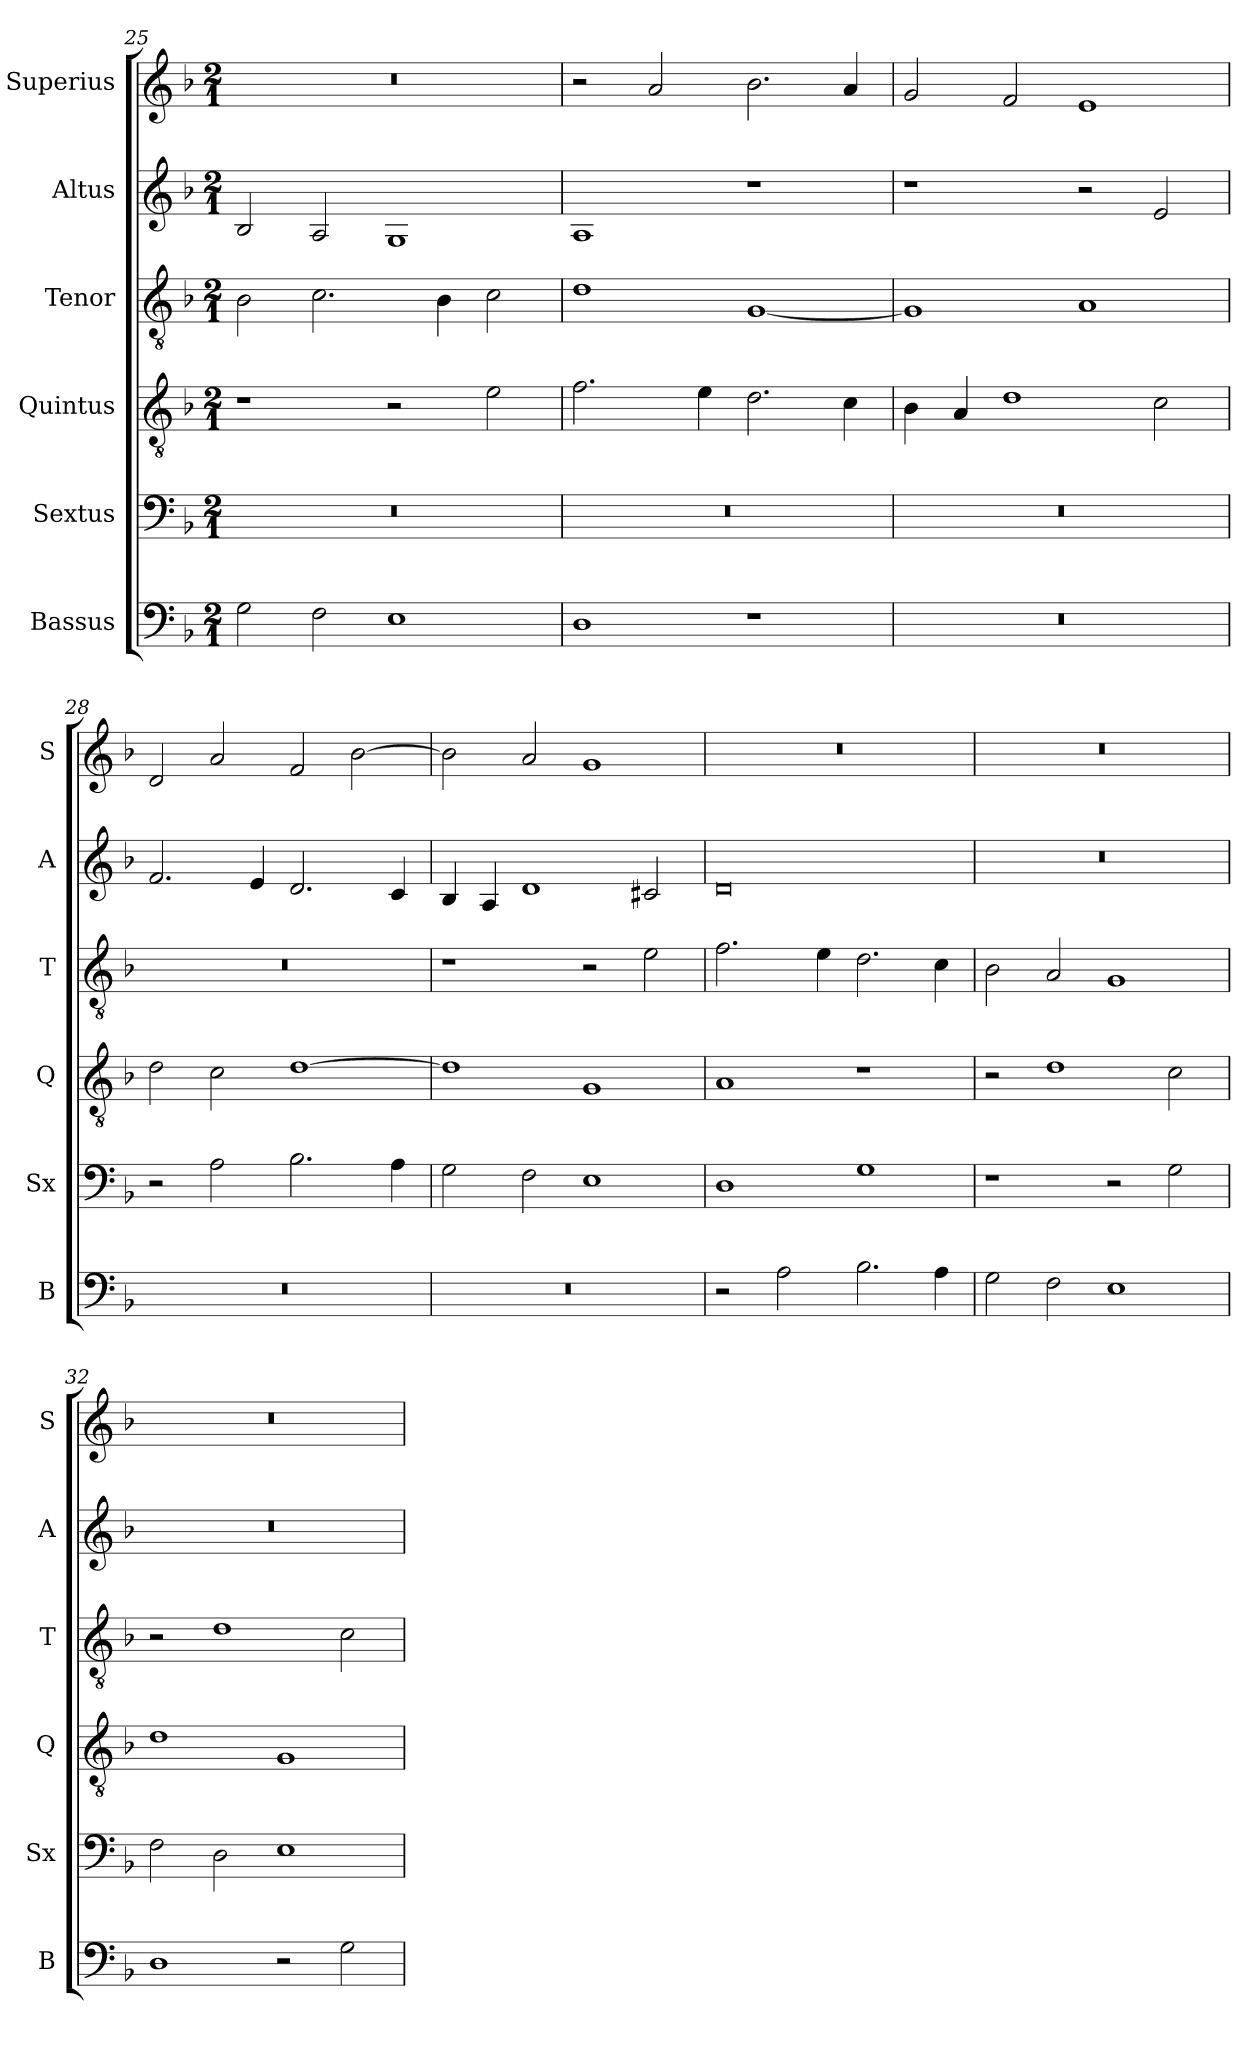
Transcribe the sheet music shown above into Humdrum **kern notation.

**kern	**kern	**kern	**kern	**kern	**kern
*part6	*part5	*part4	*part3	*part2	*part1
*staff6	*staff5	*staff4	*staff3	*staff2	*staff1
*I"Bassus	*I"Sextus	*I"Quintus	*I"Tenor	*I"Altus	*I"Superius
*I'B	*I'Sx	*I'Q	*I'T	*I'A	*I'S
*clefF4	*clefF4	*clefGv2	*clefGv2	*clefG2	*clefG2
*k[b-]	*k[b-]	*k[b-]	*k[b-]	*k[b-]	*k[b-]
*M2/1	*M2/1	*M2/1	*M2/1	*M2/1	*M2/1
=25	=25	=25	=25	=25	=25
2G\	0r	1r	2B-\	2B-/	0r
2F\	.	.	2.c\	2A/	.
1E	.	2r	.	1G	.
.	.	.	4B-\	.	.
.	.	2e\	2c\	.	.
=26	=26	=26	=26	=26	=26
1D	0r	2.f\	1d	1A	2r
.	.	.	.	.	2a/
.	.	4e\	.	.	.
1r	.	2.d\	[1G	1r	2.b-\
.	.	4c\	.	.	4a/
=27	=27	=27	=27	=27	=27
0r	0r	4B-\	1G]	1r	2g/
.	.	4A/	.	.	.
.	.	1d	.	.	2f/
.	.	.	1A	2r	1e
.	.	2c\	.	2e/	.
=28	=28	=28	=28	=28	=28
0r	2r	2d\	0r	2.f/	2d/
.	2A\	2c\	.	.	2a/
.	.	.	.	4e/	.
.	2.B-\	[1d	.	2.d/	2f/
.	.	.	.	.	[2b-\
.	4A\	.	.	4c/	.
=29	=29	=29	=29	=29	=29
0r	2G\	1d]	1r	4B-/	2b-\]
.	.	.	.	4A/	.
.	2F\	.	.	1d	2a/
.	1E	1G	2r	.	1g
.	.	.	2e\	2c#X/	.
=30	=30	=30	=30	=30	=30
2r	1D	1A	2.f\	0d	0r
2A\	.	.	.	.	.
.	.	.	4e\	.	.
2.B-\	1G	1r	2.d\	.	.
4A\	.	.	4c\	.	.
=31	=31	=31	=31	=31	=31
2G\	1r	2r	2B-\	0r	0r
2F\	.	1d	2A/	.	.
1E	2r	.	1G	.	.
.	2G\	2c\	.	.	.
=32	=32	=32	=32	=32	=32
1D	2F\	1d	2r	0r	0r
.	2D\	.	1d	.	.
2r	1E	1G	.	.	.
2G\	.	.	2c\	.	.
=	=	=	=	=	=
*-	*-	*-	*-	*-	*-
